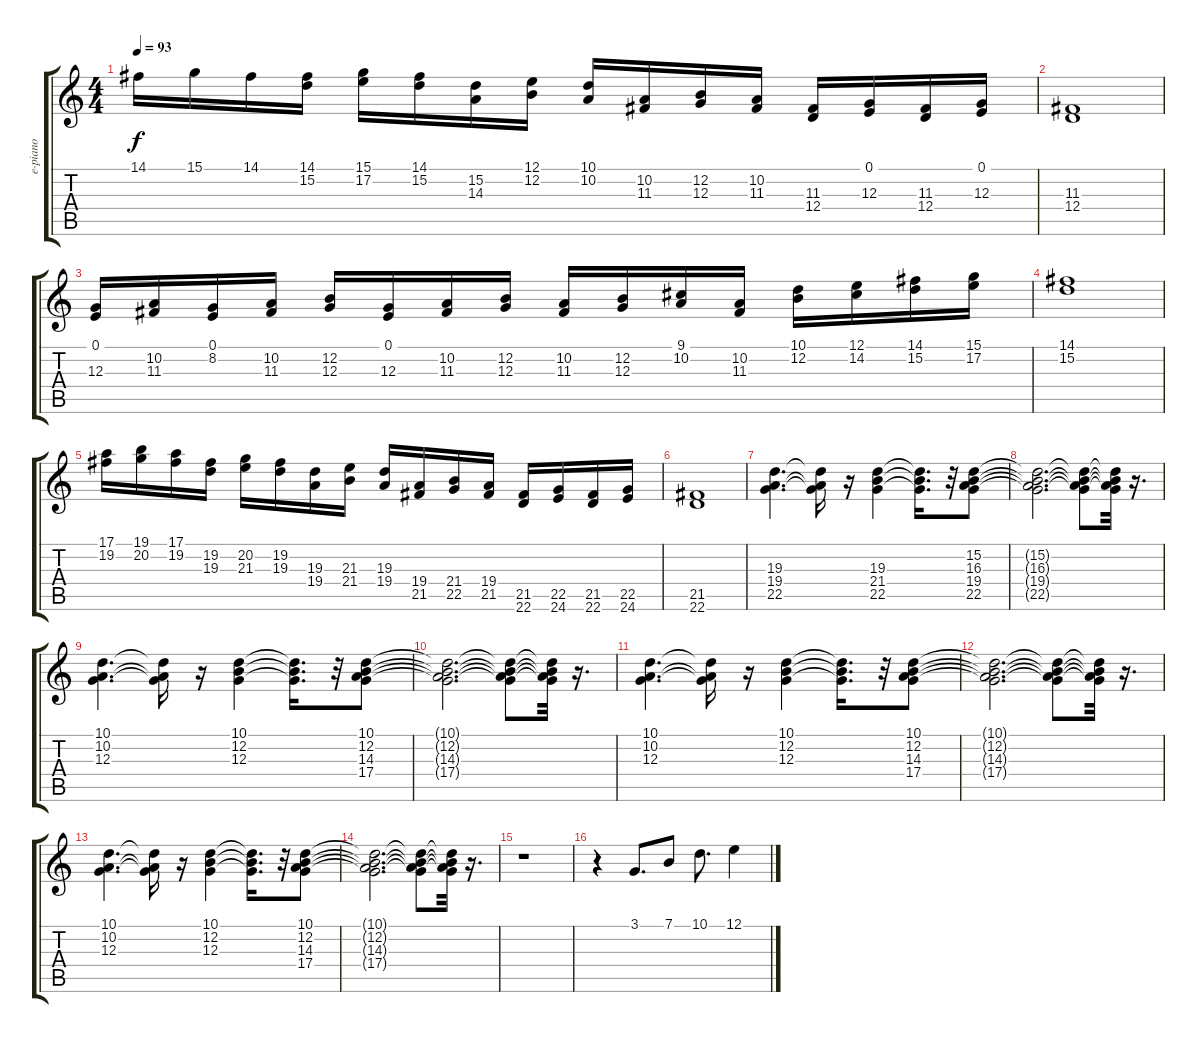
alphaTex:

\track ("e-piano" "e-piano") {instrument electricpiano1}
\staff {score tabs}
\tuning (E4 B3 G3 D3 A2 E2) {hide}
\ts (4 4)
\tempo 93
\clef g2
\ks c
14.1.16{dy f} 15.1.16 14.1.16 (14.1 15.2).16 (15.1 17.2).16 (14.1 15.2).16 (15.2 14.3).16 (12.1 12.2).16 (10.1 10.2).16 (10.2 11.3).16 (12.2 12.3).16 (10.2 11.3).16 (11.3 12.4).16 (0.1 12.3).16 (11.3 12.4).16 (0.1 12.3).16 |
(11.3 12.4).1 |
(0.1 12.3).16 (10.2 11.3).16 (0.1 8.2).16 (10.2 11.3).16 (12.2 12.3).16 (0.1 12.3).16 (10.2 11.3).16 (12.2 12.3).16 (10.2 11.3).16 (12.2 12.3).16 (9.1 10.2).16 (10.2 11.3).16 (10.1 12.2).16 (12.1 14.2).16 (14.1 15.2).16 (15.1 17.2).16 |
(14.1 15.2).1 |
(17.1 19.2).16 (19.1 20.2).16 (17.1 19.2).16 (19.2 19.3).16 (20.2 21.3).16 (19.2 19.3).16 (19.3 19.4).16 (21.3 21.4).16 (19.3 19.4).16 (19.4 21.5).16 (21.4 22.5).16 (19.4 21.5).16 (21.5 22.6).16 (22.5 24.6).16 (21.5 22.6).16 (22.5 24.6).16 |
(21.5 22.6).1 |
(19.3 19.4 22.5).4{d} (19.3{t} 19.4{t} 22.5{t}).16 r.16 (19.3 21.4 22.5).4 (19.3{t} 21.4{t} 22.5{t}).16{d} r.32 (15.2 16.3 19.4 22.5).8 |
(15.2{t} 16.3{t} 19.4{t} 22.5{t}).2{d} (15.2{t} 16.3{t} 19.4{t} 22.5{t}).8 (15.2{t} 16.3{t} 19.4{t} 22.5{t}).32 r.16{d} |
(10.1 10.2 12.3).4{d} (10.1{t} 10.2{t} 12.3{t}).16 r.16 (10.1 12.2 12.3).4 (10.1{t} 12.2{t} 12.3{t}).16{d} r.32 (10.1 12.2 14.3 17.4).8 |
(10.1{t} 12.2{t} 14.3{t} 17.4{t}).2{d} (10.1{t} 12.2{t} 14.3{t} 17.4{t}).8 (10.1{t} 12.2{t} 14.3{t} 17.4{t}).32 r.16{d} |
(10.1 10.2 12.3).4{d} (10.1{t} 10.2{t} 12.3{t}).16 r.16 (10.1 12.2 12.3).4 (10.1{t} 12.2{t} 12.3{t}).16{d} r.32 (10.1 12.2 14.3 17.4).8 |
(10.1{t} 12.2{t} 14.3{t} 17.4{t}).2{d} (10.1{t} 12.2{t} 14.3{t} 17.4{t}).8 (10.1{t} 12.2{t} 14.3{t} 17.4{t}).32 r.16{d} |
(10.1 10.2 12.3).4{d} (10.1{t} 10.2{t} 12.3{t}).16 r.16 (10.1 12.2 12.3).4 (10.1{t} 12.2{t} 12.3{t}).16{d} r.32 (10.1 12.2 14.3 17.4).8 |
(10.1{t} 12.2{t} 14.3{t} 17.4{t}).2{d} (10.1{t} 12.2{t} 14.3{t} 17.4{t}).8 (10.1{t} 12.2{t} 14.3{t} 17.4{t}).32 r.16{d} |
r.1 |
r.4 3.1.8{d} 7.1.8 10.1.8{d} 12.1.4
